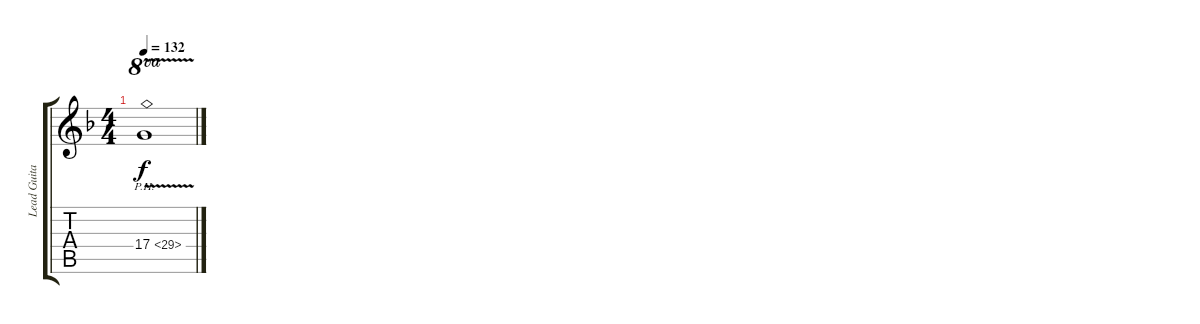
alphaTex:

\track ("Lead Guitar" "Lead Guita") {instrument distortionguitar}
\staff {score tabs}
\tuning (E4 B3 G3 D3 A2 E2) {hide}
\ts (4 4)
\tempo 132
\clef g2
\ks f
17.4{ph 12 v}.1{ot 8va dy f}
